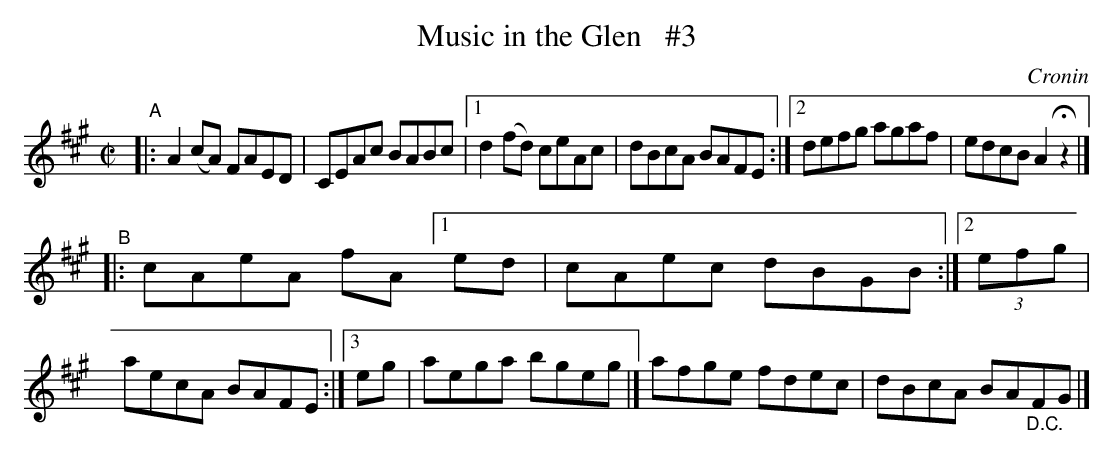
X:1
T: Music in the Glen   #3
O: Cronin
M: C|
L: 1/8
K: A
"^A"\
|: A2(cA) FAED | CEAc BABc |\
[1 d2(fd) ceAc | dBcA BAFE :|\
[2 defg agaf | edcB A2Hz2 |]
"^B"\
|: cAeA fA [1 ed | cAec dBGB :|\
[2 (3efg | aecA BAFE :|[3 eg | aega bgeg \
|] afge fdec | dBcA BA"_D.C."FG |]
